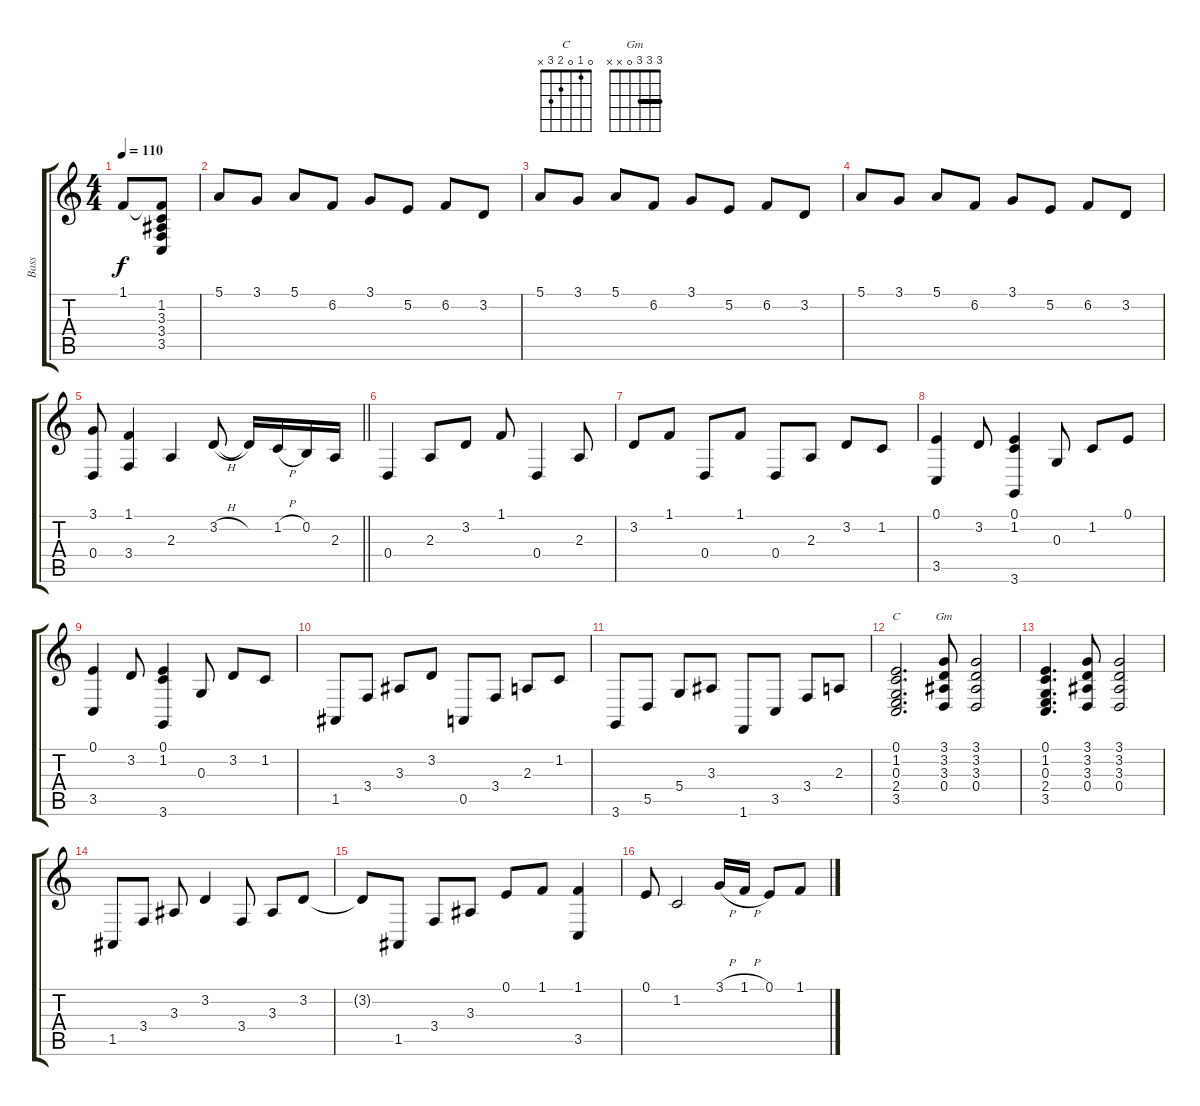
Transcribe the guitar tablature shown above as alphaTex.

\track ("Bass" "Bass") {solo instrument acousticgrandpiano}
\staff {score tabs}
\tuning (E4 B3 G3 D3 A2 E2) {hide}
\chord ("C" 0 1 0 2 3 x)
\chord ("Gm" 3 3 3 0 x x) {barre 3}
\ts (4 4)
\tempo 110
\clef g2
\ks c
1.1{t}.8{dy f} (1.1{t} 1.2{t} 3.3{t} 3.4{t} 3.5{t}).8 |
5.1.8 3.1.8 5.1.8 6.2.8 3.1.8 5.2.8 6.2.8 3.2.8 |
5.1.8 3.1.8 5.1.8 6.2.8 3.1.8 5.2.8 6.2.8 3.2.8 |
5.1.8 3.1.8 5.1.8 6.2.8 3.1.8 5.2.8 6.2.8 3.2.8 |
\barLineRight lightlight
(3.1 0.4).8 (1.1 3.4).4 2.3.4 3.2{h}.8 3.2{t}.16 1.2{h}.16 0.2.16 2.3.16 |
0.4.4 2.3.8 3.2.8 1.1.8 0.4.4 2.3.8 |
3.2.8 1.1.8 0.4.8 1.1.8 0.4.8 2.3.8 3.2.8 1.2.8 |
(0.1 3.5).4 3.2.8 (0.1 1.2 3.6).4 0.3.8 1.2.8 0.1.8 |
(0.1 3.5).4 3.2.8 (0.1 1.2 3.6).4 0.3.8 3.2.8 1.2.8 |
1.5.8 3.4.8 3.3.8 3.2.8 0.5.8 3.4.8 2.3.8 1.2.8 |
3.6.8 5.5.8 5.4.8 3.3.8 1.6.8 3.5.8 3.4.8 2.3.8 |
(0.1 1.2 0.3 2.4 3.5).2{d ch "C"} (3.1 3.2 3.3 0.4).8{ch "Gm"} (3.1 3.2 3.3 0.4).2 |
(0.1 1.2 0.3 2.4 3.5).4{d} (3.1 3.2 3.3 0.4).8 (3.1 3.2 3.3 0.4).2 |
1.5.8 3.4.8 3.3.8 3.2.4 3.4.8 3.3.8 3.2.8 |
3.2{t}.8 1.5.8 3.4.8 3.3.8 0.1.8 1.1.8 (1.1 3.5).4 |
0.1.8 1.2.2 3.1{h}.16 1.1{h}.16 0.1.8 1.1.8
